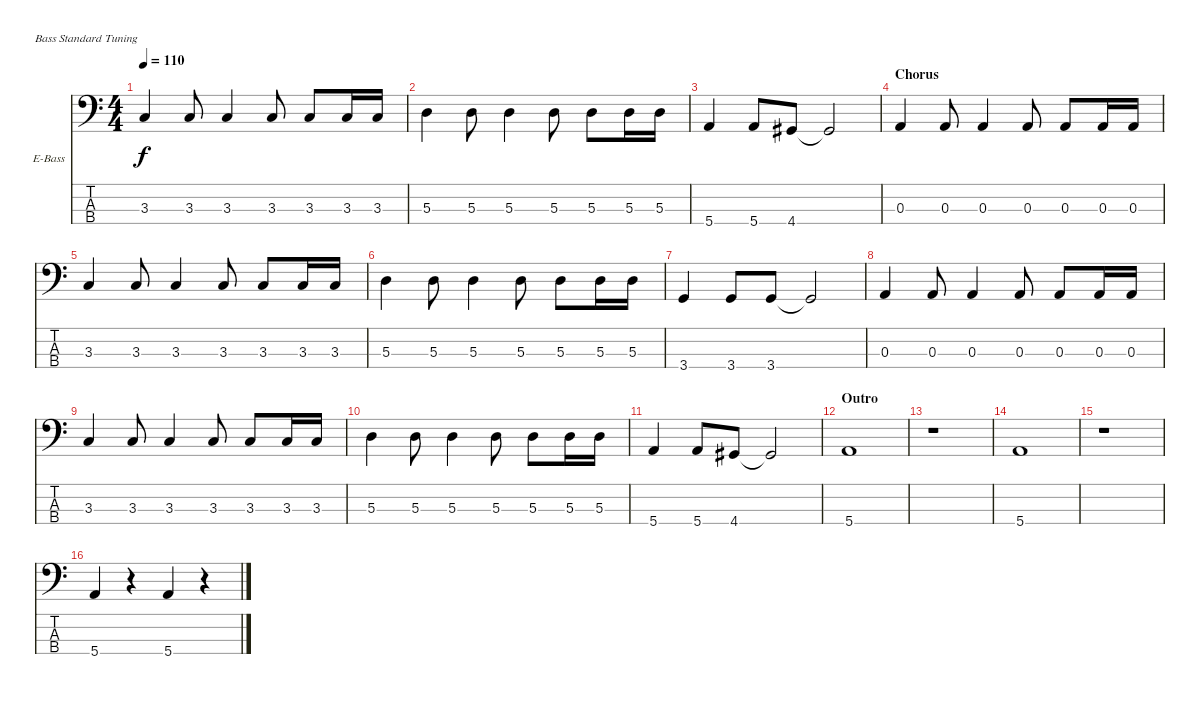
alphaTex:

\defaultSystemsLayout 4
\bracketExtendMode nobrackets
\firstSystemTrackNameOrientation horizontal
\otherSystemsTrackNameOrientation horizontal
\track ("Jeff Ament" "E-Bass") {instrument electricbassfinger}
\staff {score tabs}
\tuning (G2 D2 A1 E1)
\ts (4 4)
\tempo 110
\clef f4
\ks c
3.3.4{dy f} 3.3.8 3.3.4 3.3.8 3.3.8 3.3.16 3.3.16 |
5.3.4 5.3.8 5.3.4 5.3.8 5.3.8 5.3.16 5.3.16 |
5.4.4 5.4.8 4.4.8 4.4{t}.2 |
\section ("" "Chorus")
0.3.4 0.3.8 0.3.4 0.3.8 0.3.8 0.3.16 0.3.16 |
3.3.4 3.3.8 3.3.4 3.3.8 3.3.8 3.3.16 3.3.16 |
5.3.4 5.3.8 5.3.4 5.3.8 5.3.8 5.3.16 5.3.16 |
3.4.4 3.4.8 3.4.8 3.4{t}.2 |
0.3.4 0.3.8 0.3.4 0.3.8 0.3.8 0.3.16 0.3.16 |
3.3.4 3.3.8 3.3.4 3.3.8 3.3.8 3.3.16 3.3.16 |
5.3.4 5.3.8 5.3.4 5.3.8 5.3.8 5.3.16 5.3.16 |
5.4.4 5.4.8 4.4.8 4.4{t}.2 |
\section ("" "Outro")
5.4.1 |
r.1 |
5.4.1 |
r.1 |
5.4.4 r.4 5.4.4 r.4
